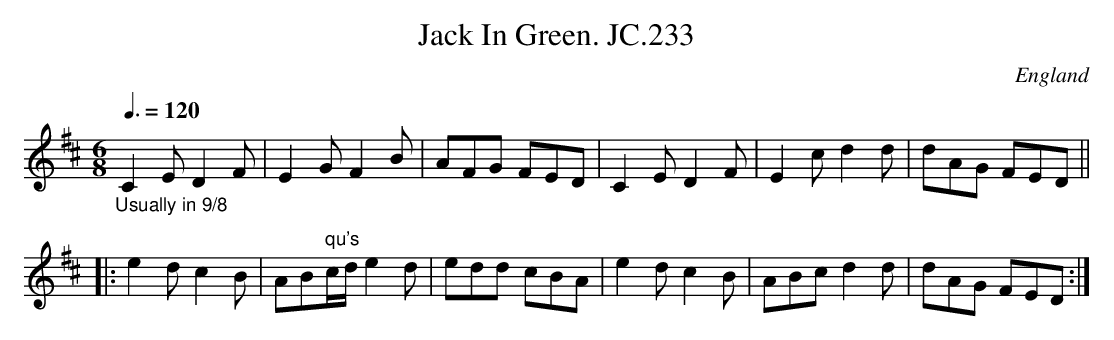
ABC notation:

X:1
T:Jack In Green. JC.233
O:England
M:6/8
L:1/8
Q:3/8=120
K:D major
"_Usually in 9/8"C2E D2F|E2G F2B|AFG FED|\
C2E D2F|E2c d2d|dAG FED||!
|:e2d c2B|AB" qu's"c/d/e2d|edd cBA|\
e2d c2B|ABc d2d|dAG FED:|
